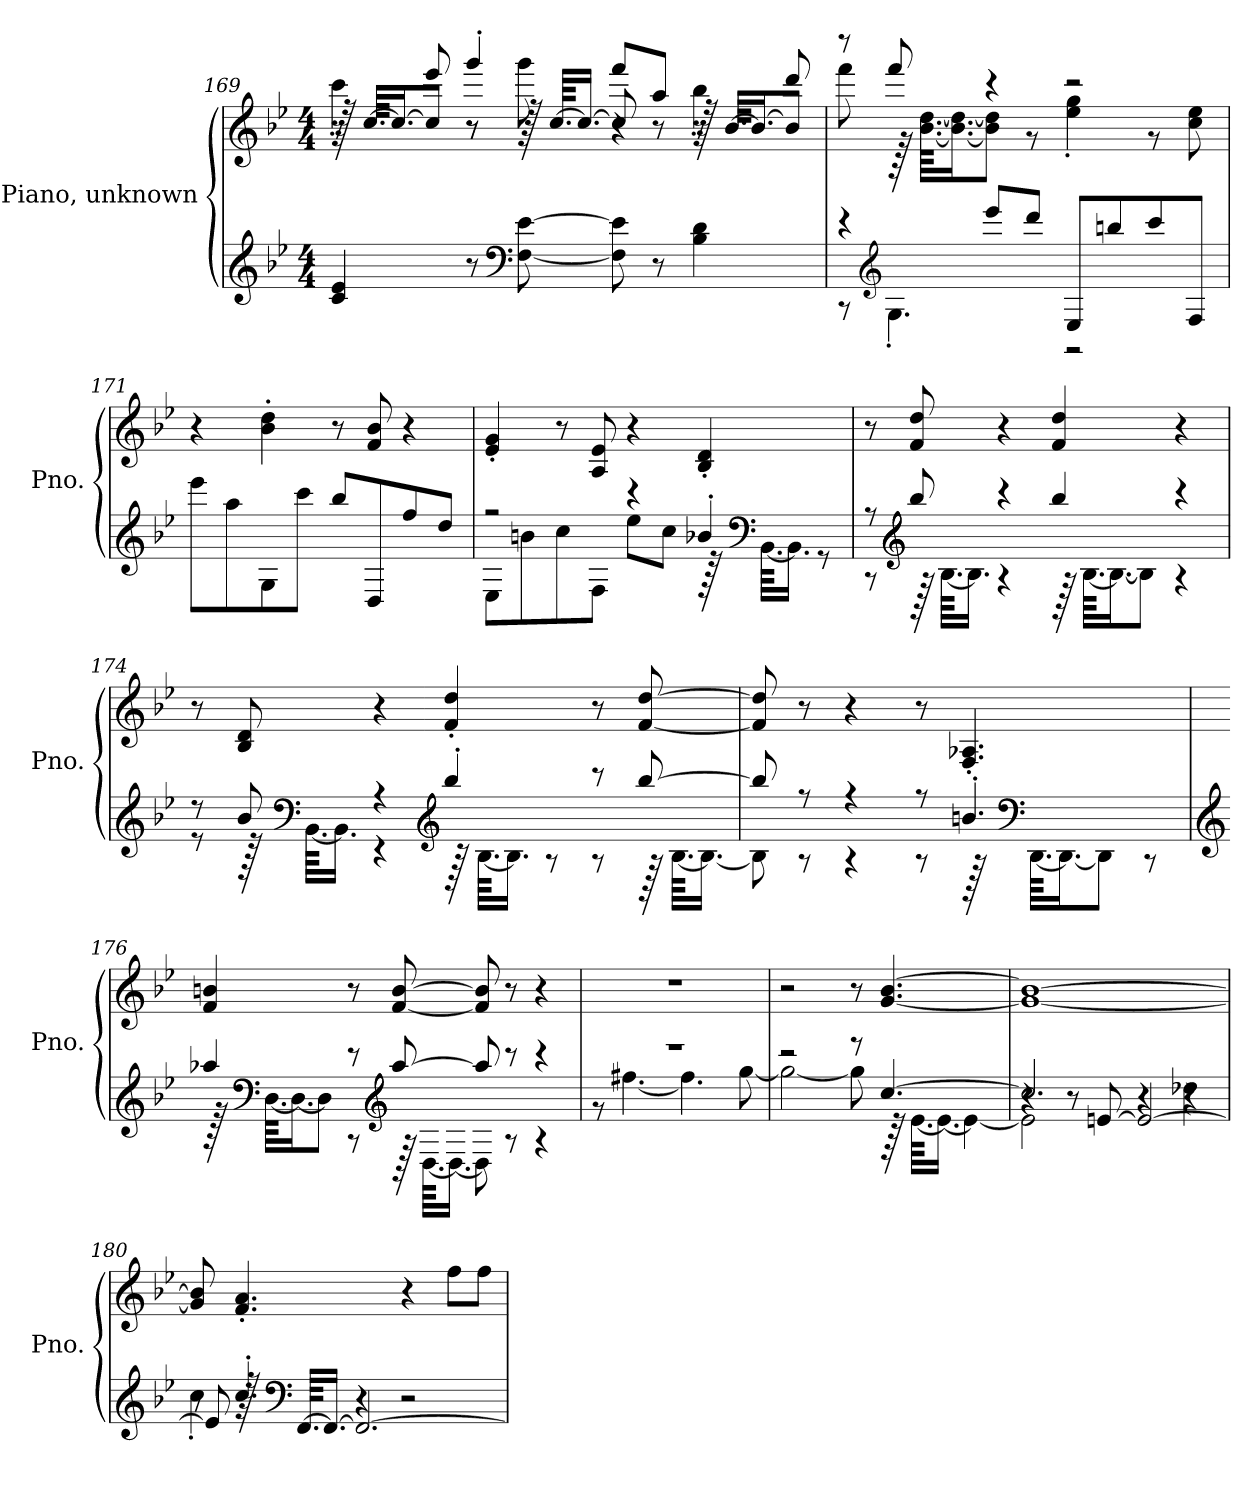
**kern	**kern
*part1	*part1
*staff2	*staff1
*I"Piano, unknown	*
*I'Pno.	*
!!LO:LB:g=z
*clefG2	*clefG2
*k[b-e-]	*k[b-e-]
*M4/4	*M4/4
=169	=169
*	*^
*	*	*^
4c/ 4e-/	8r	4ccc'\	128r
.	.	.	[64.cc/KKLL
.	.	.	16.cc/J_
.	8eee-/	.	8cc/J]
8r	4ggg'/	8r	8r
*clefF4	*	*	*
[8F\ [8e-\	.	8ggg\	128r
.	.	.	[64.cc/KKLL
.	.	.	16.cc/JJ_
8F\] 8e-\]	8fff/L	4r	8cc/]
8r	8aa/J	.	8r
4B-\ 4d\	8r	4bb-'\	128r
.	.	.	[64.b-/KKLL
.	.	.	16.b-/J_
.	8ddd/	.	8b-/J]
*	*	*v	*v
=170	=170	=170
*^	*	*
4r	8r	8r	8fff\
*clefG2	*	*	*
.	4.G'\	8fff/	128r
.	.	.	[64.b-\ [64.dd\KKLL
.	.	.	16.b-\_ 16.dd\_J
8eee-/L	.	4r	8b-\] 8dd\]J
8ddd/J	.	.	8r
8E-/L	2r	2r	4ee-\' 4gg\'
8bbn/	.	.	.
8ccc/	.	.	8r
8F/J	.	.	8cc\ 8ee-\
*v	*v	*	*
*	*v	*v
!!LO:LB:g=z
=171	=171
8eee-\L	4r
8aa\	.
8G\	4b-\' 4dd\'
8ccc\J	.
8bb-/L	8r
8D/	8f/ 8b-/
8ff/	4r
8dd/J	.
=172	=172
*^	*
2r	8E-\L	4e-/' 4g/'
.	8bn\	.
.	8cc\	8r
.	8F\J	8A/ 8e-/
4r	8ee-\L	4r
.	8cc\J	.
4b-X'/	128r	4B-/' 4d/'
*clefF4	*	*
.	[64.BB-\KKLL	.
.	16.BB-\JJ]	.
.	8r	.
=173	=173	=173
8r	8r	8r
*clefG2	*	*
8bb-/	128r	8f/ 8dd/
.	[64.B-\KKLL	.
.	16.B-\JJ]	.
4r	4r	4r
4bb-/	128r	4f/ 4dd/
.	[64.B-\KKLL	.
.	16.B-\J_	.
.	8B-\J]	.
4r	4r	4r
!!LO:LB:g=z
=174	=174	=174
8r	8r	8r
8b-/	128r	8B-/ 8d/
*clefF4	*	*
.	[64.BB-\KKLL	.
.	16.BB-\JJ]	.
4r	4r	4r
*clefG2	*	*
4bb-'/	128r	4f/' 4dd/'
.	[64.B-\KKLL	.
.	16.B-\JJ]	.
.	8r	.
8r	8r	8r
[8bb-/	128r	[8f/ [8dd/
.	[64.B-\KKLL	.
.	16.B-\JJ_	.
=175	=175	=175
8bb-/]	8B-\]	8f/] 8dd/]
8r	8r	8r
4r	4r	4r
8r	8r	8r
4.bn'/	128r	4.F/' 4.A-X/'
*clefF4	*	*
.	[64.DD\KKLL	.
.	16.DD\J_	.
.	8DD\J]	.
.	8r	.
!!LO:PB:g=z
=176	=176	=176
*clefG2	*	*
4aa-X/	128r	4f/ 4bn/
*clefF4	*	*
.	[64.D\KKLL	.
.	16.D\J_	.
.	8D\J]	.
8r	8r	8r
*clefG2	*	*
[8aa-/	128r	[8f/ [8b/
.	[64.D\KKLL	.
.	16.D\JJ_	.
8aa-/]	8D\]	8f/] 8b/]
8r	8r	8r
4r	4r	4r
=177	=177	=177
1r	8r	1r
.	[4.ff#X\	.
.	4.ff#\]	.
.	[8gg\	.
=178	=178	=178
2r	2gg\_	2r
8r	8gg\]	8r
[4.cc/	128r	[4.g/ [4.b-/
.	[64.e-\KKLL	.
.	16.e-\JJ_	.
.	4e-\_	.
!!LO:LB:g=z
=179	=179	=179
*	*^	*
2.cc/]	2e-\]	4r	1g_ 1b-_
.	.	8r	.
.	.	[8en/	.
.	4r	2e/_	.
4r	4dd-X\	.	.
=180	=180	=180	=180
8r	4cc'\	8e/]	8g/] 8b-/]
4.cc'/	.	128r	4.f/' 4.a/'
*clefF4	*	*	*
.	.	[64.FF/KKLL	.
.	.	16.FF/JJ_	.
.	4r	2.FF/_	.
2r	2r	.	4r
.	.	.	8ff\L
.	.	.	8ff\J
*v	*v	*v	*
=	=
*-	*-
